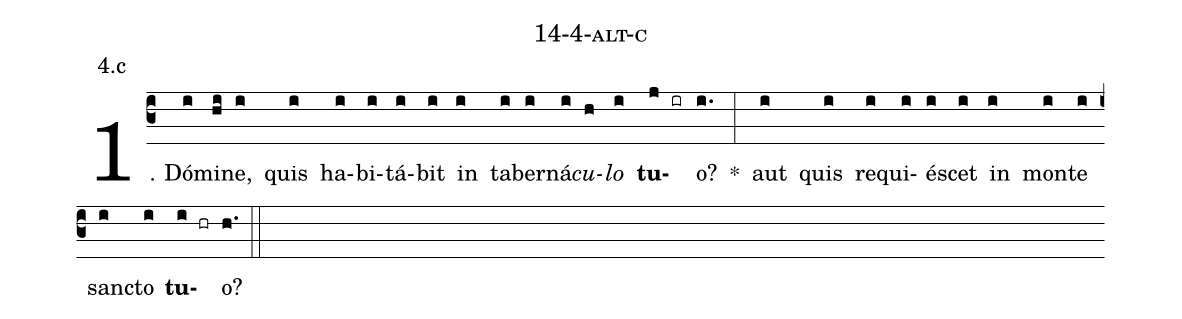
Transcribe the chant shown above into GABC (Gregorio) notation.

name: 14-4-alt-c;
annotation: 4.c;
%%
(c3)1. Dó(i)mi(hi)ne,(i) quis(i) ha(i)bi(i)tá(i)bit(i) in(i) ta(i)ber(i)ná(i)<i>cu</i>(h)<i>lo</i>(i) <b>tu</b>(j ir)o?(i.) *(:) aut(i) quis(i) re(i)qui(i)é(i)scet(i) in(i) mon(i)te(i) sanc(i)to(i) <b>tu</b>(i hr)o?(h.) (::)
